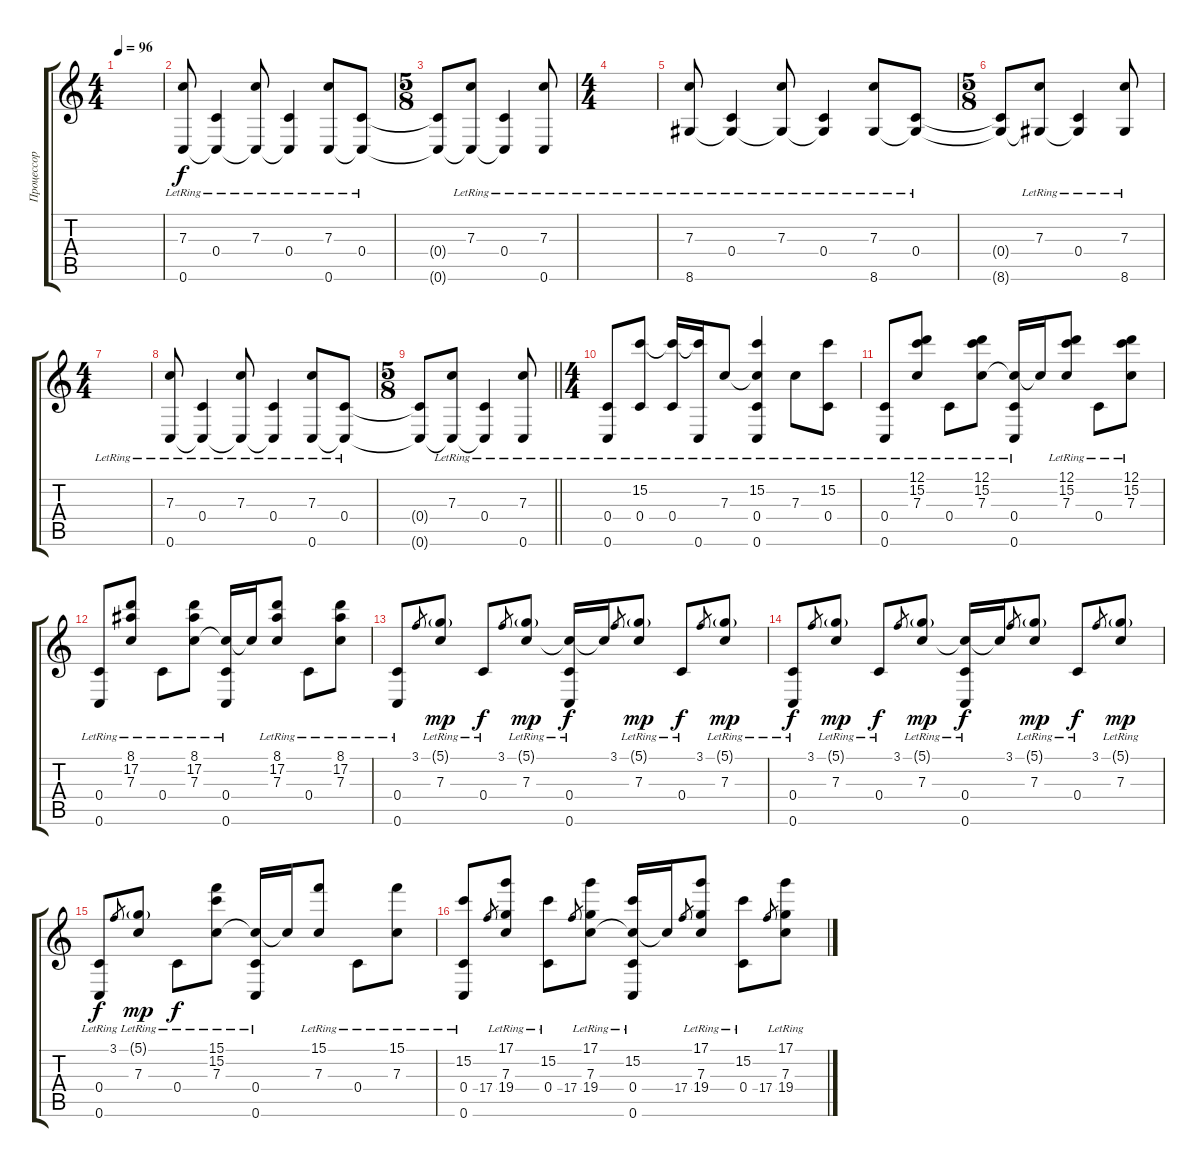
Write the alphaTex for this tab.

\track ("Процессор - Delay" "Процессор ") {instrument electricguitarclean}
\staff {score tabs}
\tuning (D4 A3 F3 C3 G2 C2) {hide}
\ts (4 4)
\tempo 96
\clef g2
\ks c
|
(7.3{lr} 0.6{lr}).8 (0.4{lr} 0.6{t}).4 (7.3{lr} 0.6{t}).8 (0.4{lr} 0.6{t}).4 (7.3{lr} 0.6).8 (0.4{lr} 0.6{t}).8 |
\ts (5 8)
(0.4{t} 0.6{t}).8 (7.3{lr} 0.6{t}).8 (0.4{lr} 0.6{t}).4 (7.3{lr} 0.6).8 |
\ts (4 4)
|
(7.3{lr} 8.6{lr}).8 (0.4{lr} 8.6{t}).4 (7.3{lr} 8.6{t}).8 (0.4{lr} 8.6{t}).4 (7.3{lr} 8.6).8 (0.4{lr} 8.6{t}).8 |
\ts (5 8)
(0.4{t} 8.6{t}).8 (7.3{lr} 8.6{t}).8 (0.4{lr} 8.6{t}).4 (7.3{lr} 8.6).8 |
\ts (4 4)
|
(7.3{lr} 0.6{lr}).8 (0.4{lr} 0.6{t}).4 (7.3{lr} 0.6{t}).8 (0.4{lr} 0.6{t}).4 (7.3{lr} 0.6).8 (0.4{lr} 0.6{t}).8 |
\ts (5 8)
\barLineRight lightlight
(0.4{t} 0.6{t}).8 (7.3{lr} 0.6{t}).8 (0.4{lr} 0.6{t}).4 (7.3{lr} 0.6).8 |
\ts (4 4)
(0.4{lr} 0.6{lr}).8 (15.2{lr} 0.4{lr}).8 (15.2{t} 0.4{lr}).16 (15.2{t} 0.6{lr}).16 7.3{lr}.8 (15.2{lr} 7.3{t} 0.4{lr} 0.6{lr}).4 7.3{lr}.8 (15.2{lr} 0.4{lr}).8 |
(0.4 0.6{lr}).8 (12.1{lr} 15.2{lr} 7.3{lr}).8 0.4{lr}.8 (12.1{lr} 15.2{lr} 7.3{lr}).8 (7.3{t} 0.4{lr} 0.6{lr}).16 7.3{t}.16 (12.1{lr} 15.2{lr} 7.3{lr}).8 0.4{lr}.8 (12.1{lr} 15.2{lr} 7.3{lr}).8 |
(0.4{lr} 0.6{lr}).8 (8.1{lr} 17.2{lr} 7.3{lr}).8 0.4{lr}.8 (8.1{lr} 17.2{lr} 7.3{lr}).8 (7.3{t} 0.4{lr} 0.6{lr}).16 7.3{t}.16 (8.1{lr} 17.2{lr} 7.3{lr}).8 0.4{lr}.8 (8.1{lr} 17.2{lr} 7.3{lr}).8 |
(0.4{lr} 0.6{lr}).8 3.1.8{gr} (5.1{g lr} 7.3{lr}).8{dy mp} 0.4{lr}.8{dy f} 3.1.8{gr} (5.1{g lr} 7.3{lr}).8{dy mp} (7.3{t} 0.4{lr} 0.6{lr}).16{dy f} 7.3{t}.16 3.1.8{gr} (5.1{g lr} 7.3{lr}).8{dy mp} 0.4{lr}.8{dy f} 3.1.8{gr} (5.1{g lr} 7.3{lr}).8{dy mp} |
(0.4{lr} 0.6{lr}).8{dy f} 3.1.8{gr} (5.1{g lr} 7.3{lr}).8{dy mp} 0.4{lr}.8{dy f} 3.1.8{gr} (5.1{g lr} 7.3{lr}).8{dy mp} (7.3{t} 0.4{lr} 0.6{lr}).16{dy f} 7.3{t}.16 3.1.8{gr} (5.1{g lr} 7.3{lr}).8{dy mp} 0.4{lr}.8{dy f} 3.1.8{gr} (5.1{g lr} 7.3{lr}).8{dy mp} |
(0.4{lr} 0.6{lr}).8{dy f} 3.1.8{gr} (5.1{g lr} 7.3{lr}).8{dy mp} 0.4{lr}.8{dy f} (15.1{lr} 15.2{lr} 7.3{lr}).8 (7.3{t} 0.4{lr} 0.6{lr}).16 7.3{t}.16 (15.1{lr} 7.3{lr}).8 0.4{lr}.8 (15.1{lr} 7.3{lr}).8 |
(15.2{lr} 0.4{lr} 0.6{lr}).8 17.4.8{gr} (17.1{lr} 7.3{lr} 19.4{lr}).8 (15.2{lr} 0.4{lr}).8 17.4.8{gr} (17.1{lr} 7.3{lr} 19.4{lr}).8 (15.2{lr} 7.3{t} 0.4{lr} 0.6{lr}).16 7.3{t}.16 17.4.8{gr} (17.1{lr} 7.3{lr} 19.4{lr}).8 (15.2{lr} 0.4{lr}).8 17.4.8{gr} (17.1{lr} 7.3{lr} 19.4{lr}).8
